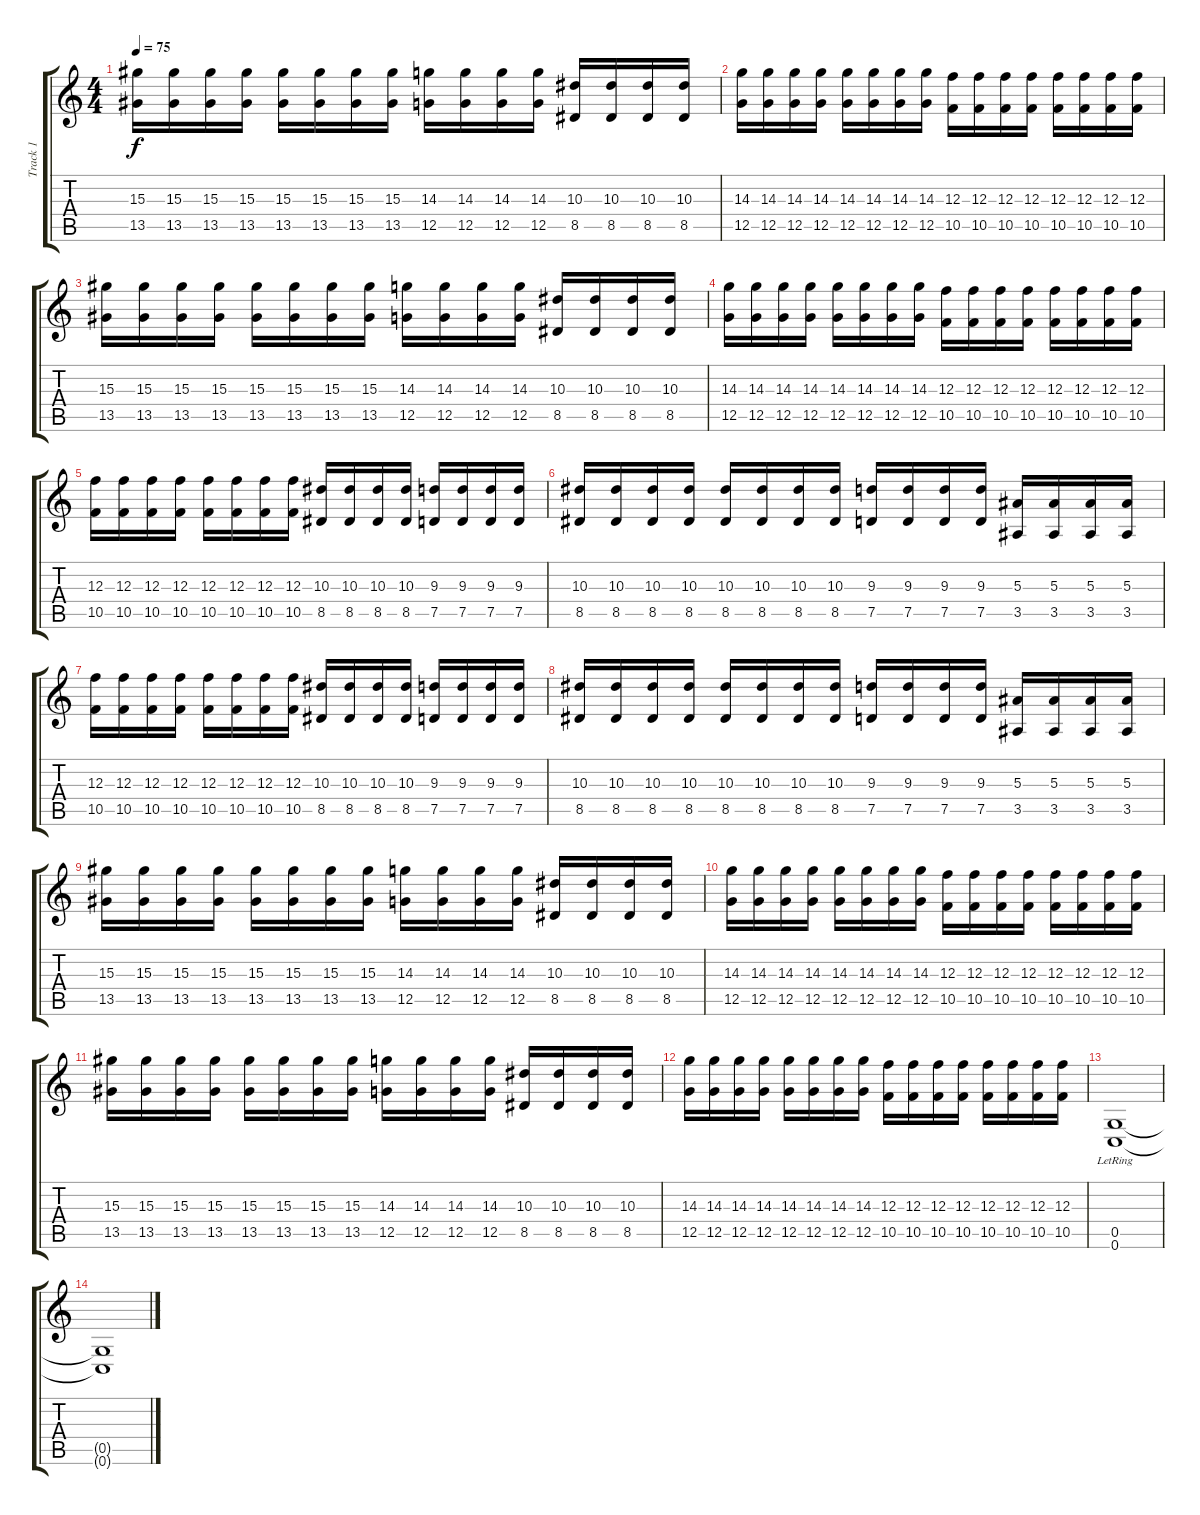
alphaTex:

\track ("Track 1" "Track 1") {instrument distortionguitar}
\staff {score tabs}
\tuning (D4 A3 F3 C3 G2 C2) {hide}
\ts (4 4)
\tempo 75
\clef g2
\ks c
(15.3 13.5).16{dy f} (15.3 13.5).16 (15.3 13.5).16 (15.3 13.5).16 (15.3 13.5).16 (15.3 13.5).16 (15.3 13.5).16 (15.3 13.5).16 (14.3 12.5).16 (14.3 12.5).16 (14.3 12.5).16 (14.3 12.5).16 (10.3 8.5).16 (10.3 8.5).16 (10.3 8.5).16 (10.3 8.5).16 |
(14.3 12.5).16 (14.3 12.5).16 (14.3 12.5).16 (14.3 12.5).16 (14.3 12.5).16 (14.3 12.5).16 (14.3 12.5).16 (14.3 12.5).16 (12.3 10.5).16 (12.3 10.5).16 (12.3 10.5).16 (12.3 10.5).16 (12.3 10.5).16 (12.3 10.5).16 (12.3 10.5).16 (12.3 10.5).16 |
(15.3 13.5).16 (15.3 13.5).16 (15.3 13.5).16 (15.3 13.5).16 (15.3 13.5).16 (15.3 13.5).16 (15.3 13.5).16 (15.3 13.5).16 (14.3 12.5).16 (14.3 12.5).16 (14.3 12.5).16 (14.3 12.5).16 (10.3 8.5).16 (10.3 8.5).16 (10.3 8.5).16 (10.3 8.5).16 |
(14.3 12.5).16 (14.3 12.5).16 (14.3 12.5).16 (14.3 12.5).16 (14.3 12.5).16 (14.3 12.5).16 (14.3 12.5).16 (14.3 12.5).16 (12.3 10.5).16 (12.3 10.5).16 (12.3 10.5).16 (12.3 10.5).16 (12.3 10.5).16 (12.3 10.5).16 (12.3 10.5).16 (12.3 10.5).16 |
(12.3 10.5).16 (12.3 10.5).16 (12.3 10.5).16 (12.3 10.5).16 (12.3 10.5).16 (12.3 10.5).16 (12.3 10.5).16 (12.3 10.5).16 (10.3 8.5).16 (10.3 8.5).16 (10.3 8.5).16 (10.3 8.5).16 (9.3 7.5).16 (9.3 7.5).16 (9.3 7.5).16 (9.3 7.5).16 |
(10.3 8.5).16 (10.3 8.5).16 (10.3 8.5).16 (10.3 8.5).16 (10.3 8.5).16 (10.3 8.5).16 (10.3 8.5).16 (10.3 8.5).16 (9.3 7.5).16 (9.3 7.5).16 (9.3 7.5).16 (9.3 7.5).16 (5.3 3.5).16 (5.3 3.5).16 (5.3 3.5).16 (5.3 3.5).16 |
(12.3 10.5).16 (12.3 10.5).16 (12.3 10.5).16 (12.3 10.5).16 (12.3 10.5).16 (12.3 10.5).16 (12.3 10.5).16 (12.3 10.5).16 (10.3 8.5).16 (10.3 8.5).16 (10.3 8.5).16 (10.3 8.5).16 (9.3 7.5).16 (9.3 7.5).16 (9.3 7.5).16 (9.3 7.5).16 |
(10.3 8.5).16 (10.3 8.5).16 (10.3 8.5).16 (10.3 8.5).16 (10.3 8.5).16 (10.3 8.5).16 (10.3 8.5).16 (10.3 8.5).16 (9.3 7.5).16 (9.3 7.5).16 (9.3 7.5).16 (9.3 7.5).16 (5.3 3.5).16 (5.3 3.5).16 (5.3 3.5).16 (5.3 3.5).16 |
(15.3 13.5).16 (15.3 13.5).16 (15.3 13.5).16 (15.3 13.5).16 (15.3 13.5).16 (15.3 13.5).16 (15.3 13.5).16 (15.3 13.5).16 (14.3 12.5).16 (14.3 12.5).16 (14.3 12.5).16 (14.3 12.5).16 (10.3 8.5).16 (10.3 8.5).16 (10.3 8.5).16 (10.3 8.5).16 |
(14.3 12.5).16 (14.3 12.5).16 (14.3 12.5).16 (14.3 12.5).16 (14.3 12.5).16 (14.3 12.5).16 (14.3 12.5).16 (14.3 12.5).16 (12.3 10.5).16 (12.3 10.5).16 (12.3 10.5).16 (12.3 10.5).16 (12.3 10.5).16 (12.3 10.5).16 (12.3 10.5).16 (12.3 10.5).16 |
(15.3 13.5).16 (15.3 13.5).16 (15.3 13.5).16 (15.3 13.5).16 (15.3 13.5).16 (15.3 13.5).16 (15.3 13.5).16 (15.3 13.5).16 (14.3 12.5).16 (14.3 12.5).16 (14.3 12.5).16 (14.3 12.5).16 (10.3 8.5).16 (10.3 8.5).16 (10.3 8.5).16 (10.3 8.5).16 |
(14.3 12.5).16 (14.3 12.5).16 (14.3 12.5).16 (14.3 12.5).16 (14.3 12.5).16 (14.3 12.5).16 (14.3 12.5).16 (14.3 12.5).16 (12.3 10.5).16 (12.3 10.5).16 (12.3 10.5).16 (12.3 10.5).16 (12.3 10.5).16 (12.3 10.5).16 (12.3 10.5).16 (12.3 10.5).16 |
(0.5{lr} 0.6{lr}).1 |
(0.5{t} 0.6{t}).1
